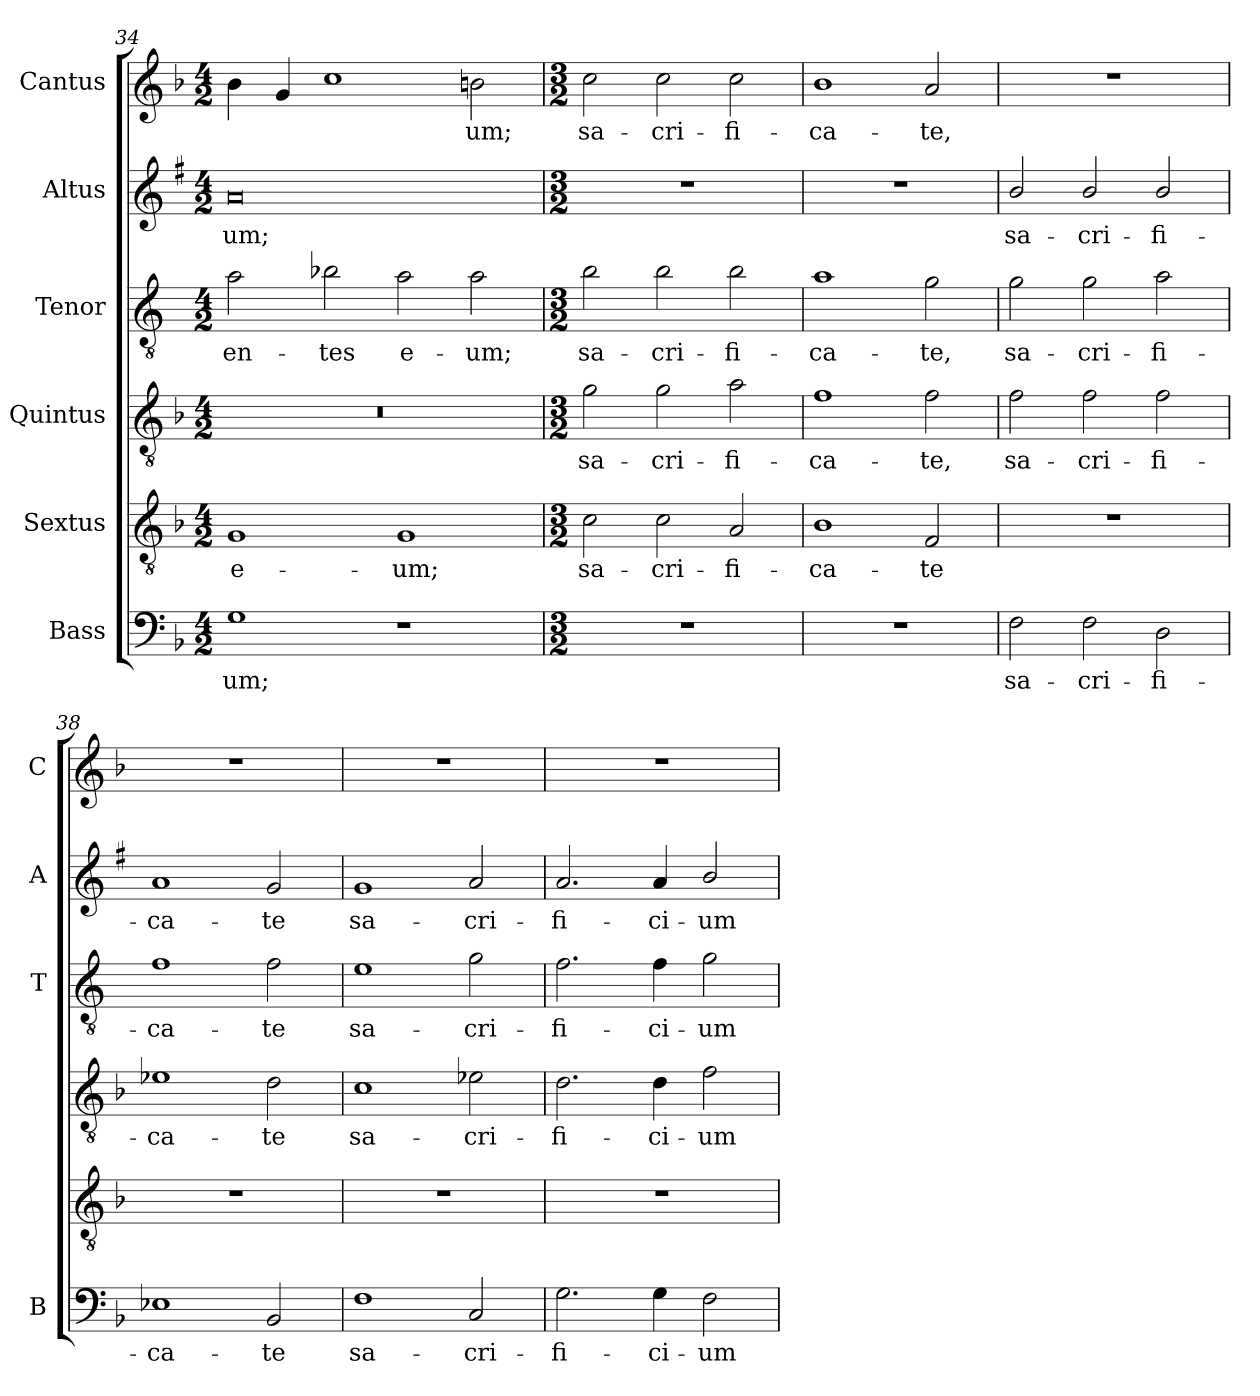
**kern	**text	**kern	**text	**kern	**text	**kern	**text	**kern	**text	**kern	**text
*part6	*part6	*part5	*part5	*part4	*part4	*part3	*part3	*part2	*part2	*part1	*part1
*staff6	*staff6	*staff5	*staff5	*staff4	*staff4	*staff3	*staff3	*staff2	*staff2	*staff1	*staff1
*I"Bass	*	*I"Sextus	*	*I"Quintus	*	*I"Tenor	*	*I"Altus	*	*I"Cantus	*
*I'B	*	*	*	*	*	*I'T	*	*I'A	*	*I'C	*
*clefF4	*	*clefGv2	*	*clefGv2	*	*clefGv2	*	*clefG2	*	*clefG2	*
*	*	*	*	*	*	*ITrd4c7	*	*ITrd1c2	*	*	*
*k[b-]	*	*k[b-]	*	*k[b-]	*	*k[b-]	*	*k[b-]	*	*k[b-]	*
*F:	*	*F:	*	*F:	*	*F:	*	*F:	*	*F:	*
*M4/2	*	*M4/2	*	*M4/2	*	*M4/2	*	*M4/2	*	*M4/2	*
=34	=34	=34	=34	=34	=34	=34	=34	=34	=34	=34	=34
!	!LO:LY:b	!	!LO:LY:b	!	!	!	!LO:LY:b	!	!LO:LY:b	!	!
1G	-um;	1G	e-	0r	.	2d\	-en-	0g	-um;	4b-\	.
.	.	.	.	.	.	.	.	.	.	4g/	.
!	!	!	!	!	!	!	!LO:LY:b	!	!	!	!
.	.	.	.	.	.	2e-X\	-tes	.	.	1cc	.
!	!	!	!LO:LY:b	!	!	!	!LO:LY:b	!	!	!	!
1r	.	1G	-um;	.	.	2d\	e-	.	.	.	.
!	!	!	!	!	!	!	!LO:LY:b	!	!	!	!LO:LY:b
.	.	.	.	.	.	2d\	-um;	.	.	2bn\	-um;
=35	=35	=35	=35	=35	=35	=35	=35	=35	=35	=35	=35
*M3/2	*	*M3/2	*	*M3/2	*	*M3/2	*	*M3/2	*	*M3/2	*
!	!	!	!LO:LY:b	!	!LO:LY:b	!	!LO:LY:b	!	!	!	!LO:LY:b
1.r	.	2c\	sa-	2g\	sa-	2e\	sa-	1.r	.	2cc\	sa-
!	!	!	!LO:LY:b	!	!LO:LY:b	!	!LO:LY:b	!	!	!	!LO:LY:b
.	.	2c\	-cri-	2g\	-cri-	2e\	-cri-	.	.	2cc\	-cri-
!	!	!	!LO:LY:b	!	!LO:LY:b	!	!LO:LY:b	!	!	!	!LO:LY:b
.	.	2A/	-fi-	2a\	-fi-	2e\	-fi-	.	.	2cc\	-fi-
!!LO:LB:g=z
=36	=36	=36	=36	=36	=36	=36	=36	=36	=36	=36	=36
!	!	!	!LO:LY:b	!	!LO:LY:b	!	!LO:LY:b	!	!	!	!LO:LY:b
1.r	.	1B-	-ca-	1f	-ca-	1d	-ca-	1.r	.	1b-	-ca-
!	!	!	!LO:LY:b	!	!LO:LY:b	!	!LO:LY:b	!	!	!	!LO:LY:b
.	.	2F/	-te	2f\	-te,	2c\	-te,	.	.	2a/	-te,
=37	=37	=37	=37	=37	=37	=37	=37	=37	=37	=37	=37
!	!LO:LY:b	!	!	!	!LO:LY:b	!	!LO:LY:b	!	!LO:LY:b	!	!
2F\	sa-	1.r	.	2f\	sa-	2c\	sa-	2a/	sa-	1.r	.
!	!LO:LY:b	!	!	!	!LO:LY:b	!	!LO:LY:b	!	!LO:LY:b	!	!
2F\	-cri-	.	.	2f\	-cri-	2c\	-cri-	2a/	-cri-	.	.
!	!LO:LY:b	!	!	!	!LO:LY:b	!	!LO:LY:b	!	!LO:LY:b	!	!
2D\	-fi-	.	.	2f\	-fi-	2d\	-fi-	2a/	-fi-	.	.
=38	=38	=38	=38	=38	=38	=38	=38	=38	=38	=38	=38
!	!LO:LY:b	!	!	!	!LO:LY:b	!	!LO:LY:b	!	!LO:LY:b	!	!
1E-X	-ca-	1.r	.	1e-X	-ca-	1B-	-ca-	1g	-ca-	1.r	.
!	!LO:LY:b	!	!	!	!LO:LY:b	!	!LO:LY:b	!	!LO:LY:b	!	!
2BB-/	-te	.	.	2d\	-te	2B-\	-te	2f/	-te	.	.
=39	=39	=39	=39	=39	=39	=39	=39	=39	=39	=39	=39
!	!LO:LY:b	!	!	!	!LO:LY:b	!	!LO:LY:b	!	!LO:LY:b	!	!
1F	sa-	1.r	.	1c	sa-	1A	sa-	1f	sa-	1.r	.
!	!LO:LY:b	!	!	!	!LO:LY:b	!	!LO:LY:b	!	!LO:LY:b	!	!
2C/	-cri-	.	.	2e-X\	-cri-	2c\	-cri-	2g/	-cri-	.	.
=40	=40	=40	=40	=40	=40	=40	=40	=40	=40	=40	=40
!	!LO:LY:b	!	!	!	!LO:LY:b	!	!LO:LY:b	!	!LO:LY:b	!	!
2.G\	-fi-	1.r	.	2.d\	-fi-	2.B-\	-fi-	2.g/	-fi-	1.r	.
!	!LO:LY:b	!	!	!	!LO:LY:b	!	!LO:LY:b	!	!LO:LY:b	!	!
4G\	-ci-	.	.	4d\	-ci-	4B-\	-ci-	4g/	-ci-	.	.
!	!LO:LY:b	!	!	!	!LO:LY:b	!	!LO:LY:b	!	!LO:LY:b	!	!
2F\	-um	.	.	2f\	-um	2c\	-um	2a/	-um	.	.
=	=	=	=	=	=	=	=	=	=	=	=
*-	*-	*-	*-	*-	*-	*-	*-	*-	*-	*-	*-
